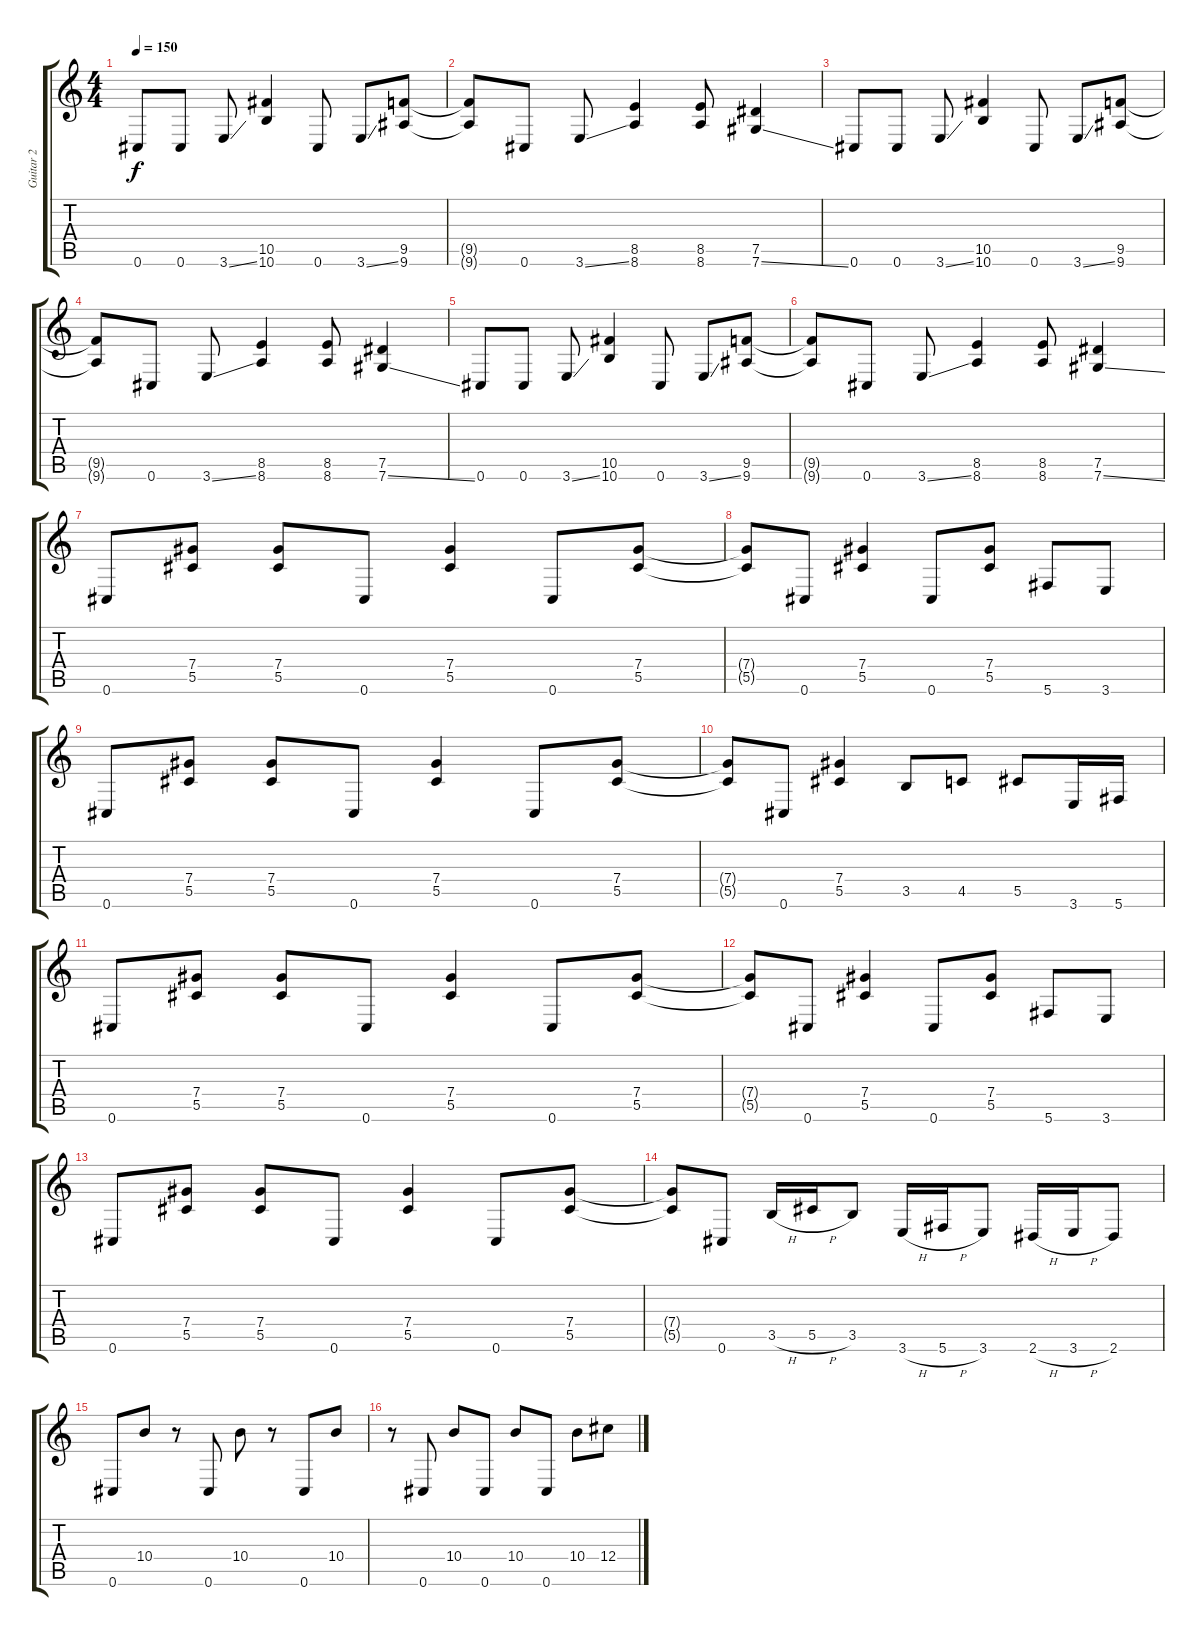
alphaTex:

\track ("Guitar 2" "Guitar 2") {instrument overdrivenguitar}
\staff {score tabs}
\tuning (Eb4 Bb3 Gb3 Db3 Ab2 Db2) {hide}
\ts (4 4)
\tempo 150
\clef g2
\ks c
0.6.8{dy f} 0.6.8 3.6{ss}.8 (10.5 10.6).4 0.6.8 3.6{ss}.8 (9.5 9.6).8 |
(9.5{t} 9.6{t}).8 0.6.8 3.6{ss}.8 (8.5 8.6).4 (8.5 8.6).8 (7.5 7.6{ss}).4 |
0.6.8 0.6.8 3.6{ss}.8 (10.5 10.6).4 0.6.8 3.6{ss}.8 (9.5 9.6).8 |
(9.5{t} 9.6{t}).8 0.6.8 3.6{ss}.8 (8.5 8.6).4 (8.5 8.6).8 (7.5 7.6{ss}).4 |
0.6.8 0.6.8 3.6{ss}.8 (10.5 10.6).4 0.6.8 3.6{ss}.8 (9.5 9.6).8 |
(9.5{t} 9.6{t}).8 0.6.8 3.6{ss}.8 (8.5 8.6).4 (8.5 8.6).8 (7.5 7.6{ss}).4 |
0.6.8 (7.4 5.5).8 (7.4 5.5).8 0.6.8 (7.4 5.5).4 0.6.8 (7.4 5.5).8 |
(7.4{t} 5.5{t}).8 0.6.8 (7.4 5.5).4 0.6.8 (7.4 5.5).8 5.6.8 3.6.8 |
0.6.8 (7.4 5.5).8 (7.4 5.5).8 0.6.8 (7.4 5.5).4 0.6.8 (7.4 5.5).8 |
(7.4{t} 5.5{t}).8 0.6.8 (7.4 5.5).4 3.5.8 4.5.8 5.5.8 3.6.16 5.6.16 |
0.6.8 (7.4 5.5).8 (7.4 5.5).8 0.6.8 (7.4 5.5).4 0.6.8 (7.4 5.5).8 |
(7.4{t} 5.5{t}).8 0.6.8 (7.4 5.5).4 0.6.8 (7.4 5.5).8 5.6.8 3.6.8 |
0.6.8 (7.4 5.5).8 (7.4 5.5).8 0.6.8 (7.4 5.5).4 0.6.8 (7.4 5.5).8 |
(7.4{t} 5.5{t}).8 0.6.8 3.5{h}.16 5.5{h}.16 3.5.8 3.6{h}.16 5.6{h}.16 3.6.8 2.6{h}.16 3.6{h}.16 2.6.8 |
0.6.8 10.4.8 r.8 0.6.8 10.4.8 r.8 0.6.8 10.4.8 |
r.8 0.6.8 10.4.8 0.6.8 10.4.8 0.6.8 10.4.8 12.4.8
